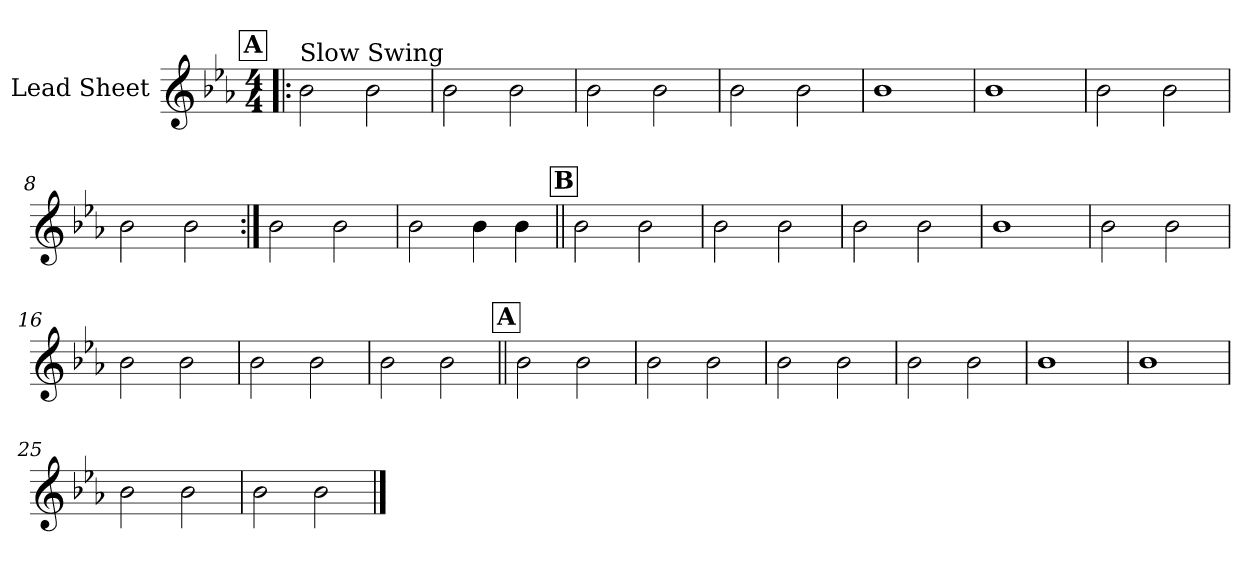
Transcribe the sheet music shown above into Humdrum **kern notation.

**kern
*part1
*staff1
*I"Lead Sheet
*clefG2
*k[b-e-a-]
*E-:
*M4/4
!!LO:REH:place=s1:a:fs=14:t=A
=1!|:
!LO:TX:a:t=Slow Swing
2b-\
2b-\
=2
2b-\
2b-\
=3
2b-\
2b-\
=4
2b-\
2b-\
!!LO:LB:g=z
=5
1b-
=6
1b-
=7
2b-\
2b-\
=8
2b-\
2b-\
!!LO:LB:g=z
=9:|!
2b-\
2b-\
=10
2b-\
4b-\
4b-\
!!LO:LB:g=z
!!LO:REH:place=s1:a:fs=14:t=B
=11||
2b-\
2b-\
=12
2b-\
2b-\
=13
2b-\
2b-\
=14
1b-
!!LO:LB:g=z
=15
2b-\
2b-\
=16
2b-\
2b-\
=17
2b-\
2b-\
=18
2b-\
2b-\
!!LO:LB:g=z
!!LO:REH:place=s1:a:fs=14:t=A
=19||
2b-\
2b-\
=20
2b-\
2b-\
=21
2b-\
2b-\
=22
2b-\
2b-\
!!LO:LB:g=z
=23
1b-
=24
1b-
=25
2b-\
2b-\
=26
2b-\
2b-\
==
*-
